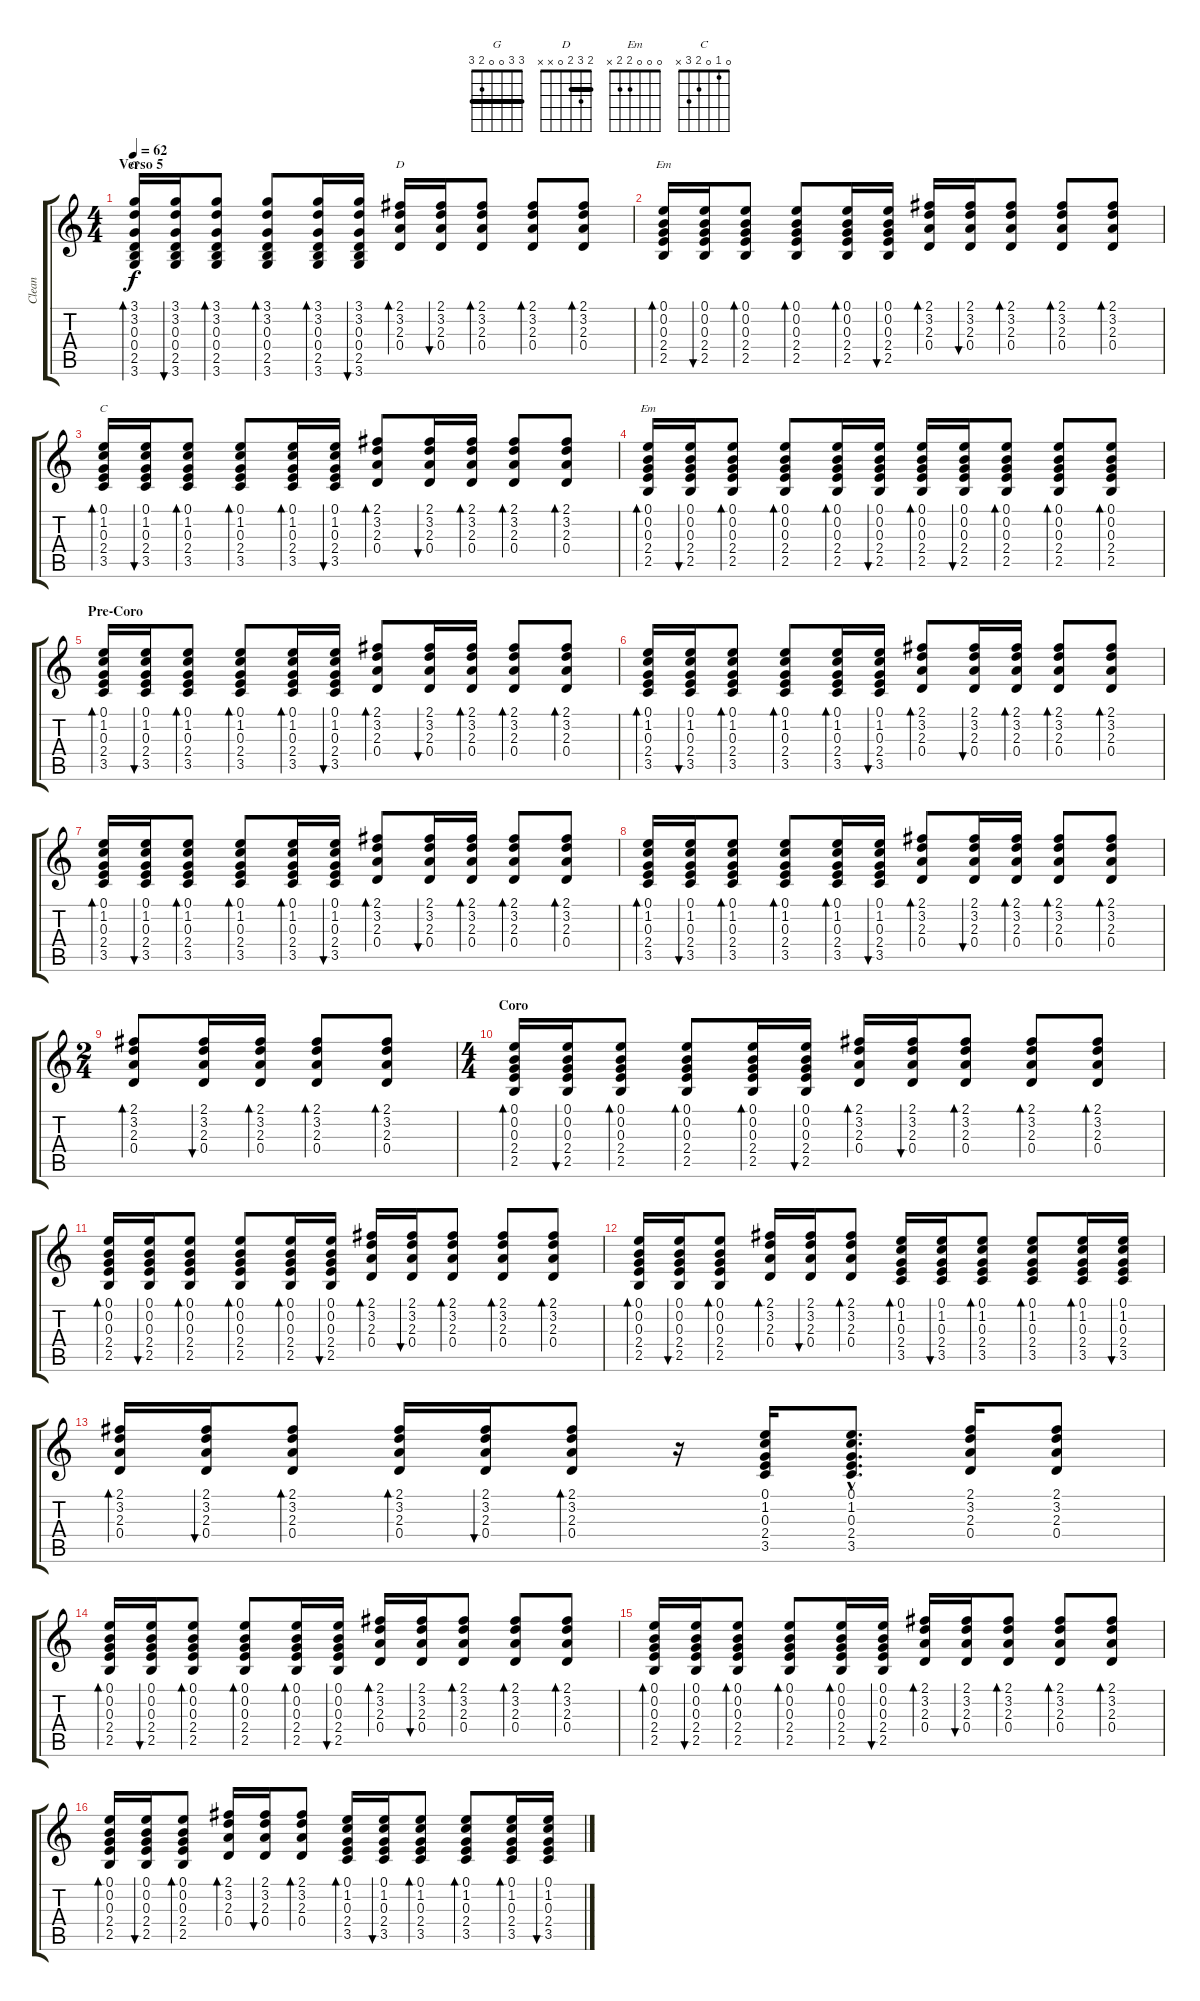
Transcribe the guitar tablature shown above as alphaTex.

\track ("Clean" "Clean") {instrument acousticguitarsteel}
\staff {score tabs}
\tuning (E4 B3 G3 D3 A2 E2) {hide}
\chord ("G" 3 3 0 0 2 3) {barre 3}
\chord ("D" 2 3 2 0 x x) {barre 2}
\chord ("Em" 0 0 0 2 2 0)
\chord ("C" 0 1 0 2 3 x)
\chord ("Em" 0 0 0 2 2 x)
\ts (4 4)
\section ("" "Verso 5")
\tempo 62
\clef g2
\ks c
(3.1 3.2 0.3 0.4 2.5 3.6).16{bd 30 ch "G" dy f} (3.1 3.2 0.3 0.4 2.5 3.6).16{bu 30} (3.1 3.2 0.3 0.4 2.5 3.6).8{bd 30} (3.1 3.2 0.3 0.4 2.5 3.6).8{bd 30} (3.1 3.2 0.3 0.4 2.5 3.6).16{bd 30} (3.1 3.2 0.3 0.4 2.5 3.6).16{bu 30} (2.1 3.2 2.3 0.4).16{bd 30 ch "D"} (2.1 3.2 2.3 0.4).16{bu 30} (2.1 3.2 2.3 0.4).8{bd 30} (2.1 3.2 2.3 0.4).8{bd 30} (2.1 3.2 2.3 0.4).8{bd 30} |
(0.1 0.2 0.3 2.4 2.5).16{bd 30 ch "Em"} (0.1 0.2 0.3 2.4 2.5).16{bu 30} (0.1 0.2 0.3 2.4 2.5).8{bd 30} (0.1 0.2 0.3 2.4 2.5).8{bd 30} (0.1 0.2 0.3 2.4 2.5).16{bd 30} (0.1 0.2 0.3 2.4 2.5).16{bu 30} (2.1 3.2 2.3 0.4).16{bd 30} (2.1 3.2 2.3 0.4).16{bu 30} (2.1 3.2 2.3 0.4).8{bd 30} (2.1 3.2 2.3 0.4).8{bd 30} (2.1 3.2 2.3 0.4).8{bd 30} |
(0.1 1.2 0.3 2.4 3.5).16{bd 30 ch "C"} (0.1 1.2 0.3 2.4 3.5).16{bu 30} (0.1 1.2 0.3 2.4 3.5).8{bd 30} (0.1 1.2 0.3 2.4 3.5).8{bd 30} (0.1 1.2 0.3 2.4 3.5).16{bd 30} (0.1 1.2 0.3 2.4 3.5).16{bu 30} (2.1 3.2 2.3 0.4).8{bd 30} (2.1 3.2 2.3 0.4).16{bu 30} (2.1 3.2 2.3 0.4).16{bd 30} (2.1 3.2 2.3 0.4).8{bd 30} (2.1 3.2 2.3 0.4).8{bd 30} |
(0.1 0.2 0.3 2.4 2.5).16{bd 30 ch "Em"} (0.1 0.2 0.3 2.4 2.5).16{bu 30} (0.1 0.2 0.3 2.4 2.5).8{bd 30} (0.1 0.2 0.3 2.4 2.5).8{bd 30} (0.1 0.2 0.3 2.4 2.5).16{bd 30} (0.1 0.2 0.3 2.4 2.5).16{bu 30} (0.1 0.2 0.3 2.4 2.5).16{bd 30} (0.1 0.2 0.3 2.4 2.5).16{bu 30} (0.1 0.2 0.3 2.4 2.5).8{bd 30} (0.1 0.2 0.3 2.4 2.5).8{bd 30} (0.1 0.2 0.3 2.4 2.5).8{bd 30} |
\section ("" "Pre-Coro")
(0.1 1.2 0.3 2.4 3.5).16{bd 30} (0.1 1.2 0.3 2.4 3.5).16{bu 30} (0.1 1.2 0.3 2.4 3.5).8{bd 30} (0.1 1.2 0.3 2.4 3.5).8{bd 30} (0.1 1.2 0.3 2.4 3.5).16{bd 30} (0.1 1.2 0.3 2.4 3.5).16{bu 30} (2.1 3.2 2.3 0.4).8{bd 30} (2.1 3.2 2.3 0.4).16{bu 30} (2.1 3.2 2.3 0.4).16{bd 30} (2.1 3.2 2.3 0.4).8{bd 30} (2.1 3.2 2.3 0.4).8{bd 30} |
(0.1 1.2 0.3 2.4 3.5).16{bd 30} (0.1 1.2 0.3 2.4 3.5).16{bu 30} (0.1 1.2 0.3 2.4 3.5).8{bd 30} (0.1 1.2 0.3 2.4 3.5).8{bd 30} (0.1 1.2 0.3 2.4 3.5).16{bd 30} (0.1 1.2 0.3 2.4 3.5).16{bu 30} (2.1 3.2 2.3 0.4).8{bd 30} (2.1 3.2 2.3 0.4).16{bu 30} (2.1 3.2 2.3 0.4).16{bd 30} (2.1 3.2 2.3 0.4).8{bd 30} (2.1 3.2 2.3 0.4).8{bd 30} |
(0.1 1.2 0.3 2.4 3.5).16{bd 30} (0.1 1.2 0.3 2.4 3.5).16{bu 30} (0.1 1.2 0.3 2.4 3.5).8{bd 30} (0.1 1.2 0.3 2.4 3.5).8{bd 30} (0.1 1.2 0.3 2.4 3.5).16{bd 30} (0.1 1.2 0.3 2.4 3.5).16{bu 30} (2.1 3.2 2.3 0.4).8{bd 30} (2.1 3.2 2.3 0.4).16{bu 30} (2.1 3.2 2.3 0.4).16{bd 30} (2.1 3.2 2.3 0.4).8{bd 30} (2.1 3.2 2.3 0.4).8{bd 30} |
(0.1 1.2 0.3 2.4 3.5).16{bd 30} (0.1 1.2 0.3 2.4 3.5).16{bu 30} (0.1 1.2 0.3 2.4 3.5).8{bd 30} (0.1 1.2 0.3 2.4 3.5).8{bd 30} (0.1 1.2 0.3 2.4 3.5).16{bd 30} (0.1 1.2 0.3 2.4 3.5).16{bu 30} (2.1 3.2 2.3 0.4).8{bd 30} (2.1 3.2 2.3 0.4).16{bu 30} (2.1 3.2 2.3 0.4).16{bd 30} (2.1 3.2 2.3 0.4).8{bd 30} (2.1 3.2 2.3 0.4).8{bd 30} |
\ts (2 4)
(2.1 3.2 2.3 0.4).8{bd 30} (2.1 3.2 2.3 0.4).16{bu 30} (2.1 3.2 2.3 0.4).16{bd 30} (2.1 3.2 2.3 0.4).8{bd 30} (2.1 3.2 2.3 0.4).8{bd 30} |
\ts (4 4)
\section ("" "Coro")
(0.1 0.2 0.3 2.4 2.5).16{bd 30} (0.1 0.2 0.3 2.4 2.5).16{bu 30} (0.1 0.2 0.3 2.4 2.5).8{bd 30} (0.1 0.2 0.3 2.4 2.5).8{bd 30} (0.1 0.2 0.3 2.4 2.5).16{bd 30} (0.1 0.2 0.3 2.4 2.5).16{bu 30} (2.1 3.2 2.3 0.4).16{bd 30} (2.1 3.2 2.3 0.4).16{bu 30} (2.1 3.2 2.3 0.4).8{bd 30} (2.1 3.2 2.3 0.4).8{bd 30} (2.1 3.2 2.3 0.4).8{bd 30} |
(0.1 0.2 0.3 2.4 2.5).16{bd 30} (0.1 0.2 0.3 2.4 2.5).16{bu 30} (0.1 0.2 0.3 2.4 2.5).8{bd 30} (0.1 0.2 0.3 2.4 2.5).8{bd 30} (0.1 0.2 0.3 2.4 2.5).16{bd 30} (0.1 0.2 0.3 2.4 2.5).16{bu 30} (2.1 3.2 2.3 0.4).16{bd 30} (2.1 3.2 2.3 0.4).16{bu 30} (2.1 3.2 2.3 0.4).8{bd 30} (2.1 3.2 2.3 0.4).8{bd 30} (2.1 3.2 2.3 0.4).8{bd 30} |
(0.1 0.2 0.3 2.4 2.5).16{bd 30} (0.1 0.2 0.3 2.4 2.5).16{bu 30} (0.1 0.2 0.3 2.4 2.5).8{bd 30} (2.1 3.2 2.3 0.4).16{bd 30} (2.1 3.2 2.3 0.4).16{bu 30} (2.1 3.2 2.3 0.4).8{bd 30} (0.1 1.2 0.3 2.4 3.5).16{bd 30} (0.1 1.2 0.3 2.4 3.5).16{bu 30} (0.1 1.2 0.3 2.4 3.5).8{bd 30} (0.1 1.2 0.3 2.4 3.5).8{bd 30} (0.1 1.2 0.3 2.4 3.5).16{bd 30} (0.1 1.2 0.3 2.4 3.5).16{bu 30} |
(2.1 3.2 2.3 0.4).16{bd 30} (2.1 3.2 2.3 0.4).16{bu 30} (2.1 3.2 2.3 0.4).8{bd 30} (2.1 3.2 2.3 0.4).16{bd 30} (2.1 3.2 2.3 0.4).16{bu 30} (2.1 3.2 2.3 0.4).8{bd 30} r.16 (0.1 1.2 0.3 2.4 3.5).16 (0.1{hac} 1.2{hac} 0.3{hac} 2.4{hac} 3.5{hac}).8{d} (2.1 3.2 2.3 0.4).16 (2.1 3.2 2.3 0.4).8 |
(0.1 0.2 0.3 2.4 2.5).16{bd 30} (0.1 0.2 0.3 2.4 2.5).16{bu 30} (0.1 0.2 0.3 2.4 2.5).8{bd 30} (0.1 0.2 0.3 2.4 2.5).8{bd 30} (0.1 0.2 0.3 2.4 2.5).16{bd 30} (0.1 0.2 0.3 2.4 2.5).16{bu 30} (2.1 3.2 2.3 0.4).16{bd 30} (2.1 3.2 2.3 0.4).16{bu 30} (2.1 3.2 2.3 0.4).8{bd 30} (2.1 3.2 2.3 0.4).8{bd 30} (2.1 3.2 2.3 0.4).8{bd 30} |
(0.1 0.2 0.3 2.4 2.5).16{bd 30} (0.1 0.2 0.3 2.4 2.5).16{bu 30} (0.1 0.2 0.3 2.4 2.5).8{bd 30} (0.1 0.2 0.3 2.4 2.5).8{bd 30} (0.1 0.2 0.3 2.4 2.5).16{bd 30} (0.1 0.2 0.3 2.4 2.5).16{bu 30} (2.1 3.2 2.3 0.4).16{bd 30} (2.1 3.2 2.3 0.4).16{bu 30} (2.1 3.2 2.3 0.4).8{bd 30} (2.1 3.2 2.3 0.4).8{bd 30} (2.1 3.2 2.3 0.4).8{bd 30} |
(0.1 0.2 0.3 2.4 2.5).16{bd 30} (0.1 0.2 0.3 2.4 2.5).16{bu 30} (0.1 0.2 0.3 2.4 2.5).8{bd 30} (2.1 3.2 2.3 0.4).16{bd 30} (2.1 3.2 2.3 0.4).16{bu 30} (2.1 3.2 2.3 0.4).8{bd 30} (0.1 1.2 0.3 2.4 3.5).16{bd 30} (0.1 1.2 0.3 2.4 3.5).16{bu 30} (0.1 1.2 0.3 2.4 3.5).8{bd 30} (0.1 1.2 0.3 2.4 3.5).8{bd 30} (0.1 1.2 0.3 2.4 3.5).16{bd 30} (0.1 1.2 0.3 2.4 3.5).16{bu 30}
